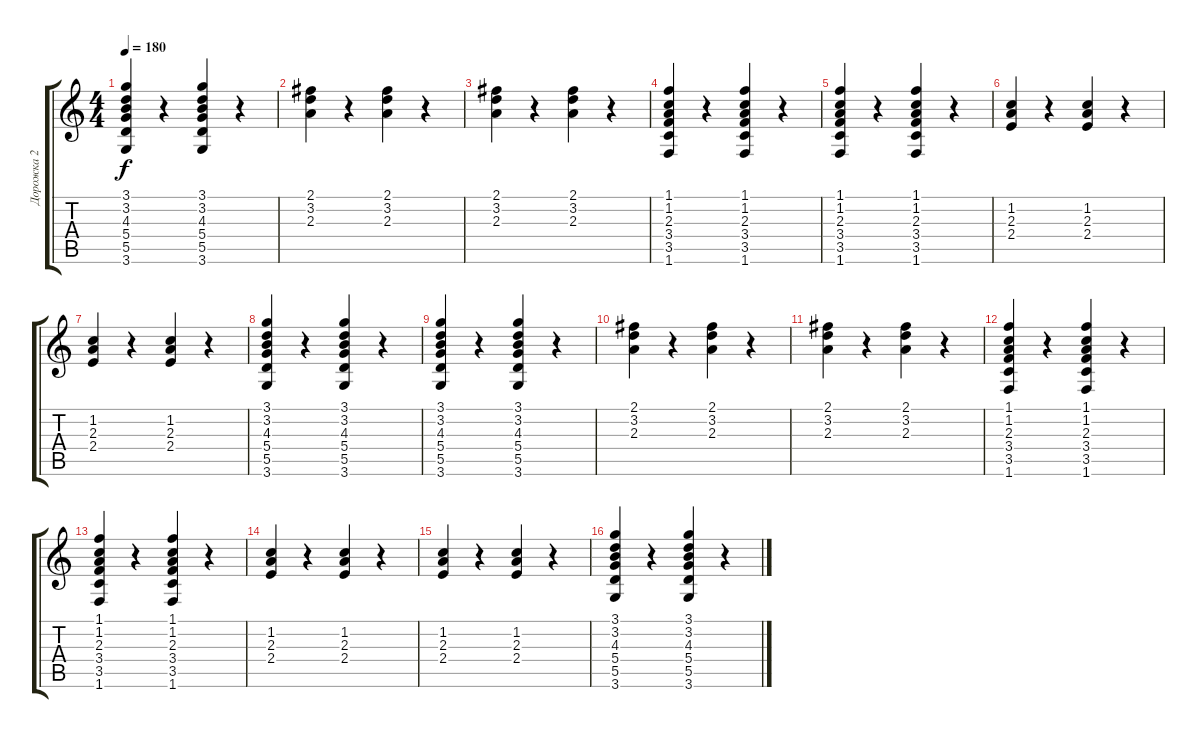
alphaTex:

\track ("Дорожка 2" "Дорожка 2") {instrument electricguitarmuted}
\staff {score tabs}
\tuning (E4 B3 G3 D3 A2 E2) {hide}
\ts (4 4)
\tempo 180
\clef g2
\ks c
(3.1 3.2 4.3 5.4 5.5 3.6).4{dy f} r.4 (3.1 3.2 4.3 5.4 5.5 3.6).4 r.4 |
(2.1 3.2 2.3).4 r.4 (2.1 3.2 2.3).4 r.4 |
(2.1 3.2 2.3).4 r.4 (2.1 3.2 2.3).4 r.4 |
(1.1 1.2 2.3 3.4 3.5 1.6).4 r.4 (1.1 1.2 2.3 3.4 3.5 1.6).4 r.4 |
(1.1 1.2 2.3 3.4 3.5 1.6).4 r.4 (1.1 1.2 2.3 3.4 3.5 1.6).4 r.4 |
(1.2 2.3 2.4).4 r.4 (1.2 2.3 2.4).4 r.4 |
(1.2 2.3 2.4).4 r.4 (1.2 2.3 2.4).4 r.4 |
(3.1 3.2 4.3 5.4 5.5 3.6).4 r.4 (3.1 3.2 4.3 5.4 5.5 3.6).4 r.4 |
(3.1 3.2 4.3 5.4 5.5 3.6).4 r.4 (3.1 3.2 4.3 5.4 5.5 3.6).4 r.4 |
(2.1 3.2 2.3).4 r.4 (2.1 3.2 2.3).4 r.4 |
(2.1 3.2 2.3).4 r.4 (2.1 3.2 2.3).4 r.4 |
(1.1 1.2 2.3 3.4 3.5 1.6).4 r.4 (1.1 1.2 2.3 3.4 3.5 1.6).4 r.4 |
(1.1 1.2 2.3 3.4 3.5 1.6).4 r.4 (1.1 1.2 2.3 3.4 3.5 1.6).4 r.4 |
(1.2 2.3 2.4).4 r.4 (1.2 2.3 2.4).4 r.4 |
(1.2 2.3 2.4).4 r.4 (1.2 2.3 2.4).4 r.4 |
(3.1 3.2 4.3 5.4 5.5 3.6).4 r.4 (3.1 3.2 4.3 5.4 5.5 3.6).4 r.4
